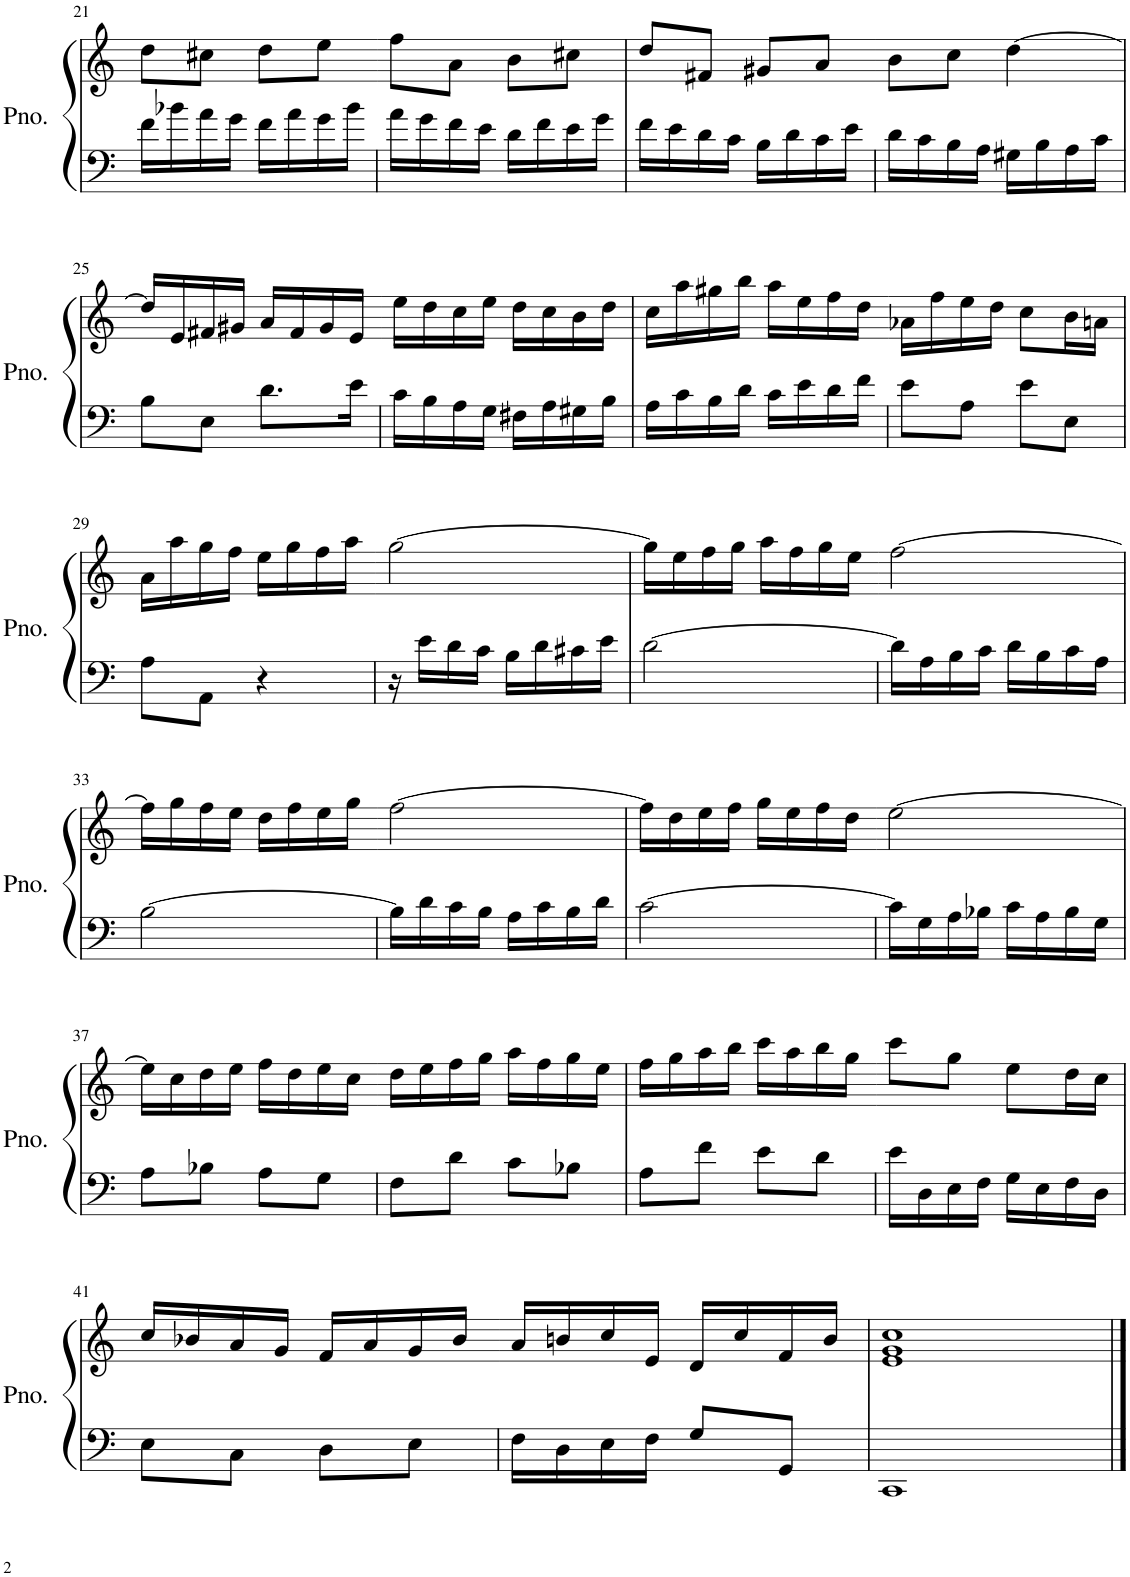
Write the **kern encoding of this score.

**kern	**kern
*part1	*part1
*staff2	*staff1
*I"Piano	*
*I'Pno.	*
!!LO:PB:g=z
*clefF4	*clefG2
*k[]	*k[]
*M2/4	*M2/4
=21	=21
16f\LL	8dd\L
16b-X\	.
16a\	8cc#X\J
16g\JJ	.
16f\LL	8dd\L
16a\	.
16g\	8ee\J
16b-\JJ	.
=22-	=22-
16a\LL	8ff\L
16g\	.
16f\	8a\J
16e\JJ	.
16d\LL	8b\L
16f\	.
16e\	8cc#X\J
16g\JJ	.
=23	=23
16f\LL	8dd/L
16e\	.
16d\	8f#X/J
16c\JJ	.
16B\LL	8g#X/L
16d\	.
16c\	8a/J
16e\JJ	.
=24-	=24-
16d\LL	8b\L
16c\	.
16B\	8cc\J
16A\JJ	.
16G#X\LL	[4dd\
16B\	.
16A\	.
16c\JJ	.
!!LO:LB:g=z
=25	=25
8B\L	16dd/LL]
.	16e/
8E\J	16f#X/
.	16g#X/JJ
8.d\L	16a/LL
.	16f#/
.	16g#/
16e\Jk	16e/JJ
=26-	=26-
16c\LL	16ee\LL
16B\	16dd\
16A\	16cc\
16G\JJ	16ee\JJ
16F#X\LL	16dd\LL
16A\	16cc\
16G#X\	16b\
16B\JJ	16dd\JJ
=27	=27
16A\LL	16cc\LL
16c\	16aa\
16B\	16gg#X\
16d\JJ	16bb\JJ
16c\LL	16aa\LL
16e\	16ee\
16d\	16ff\
16f\JJ	16dd\JJ
=28-	=28-
8e\L	16a-X\LL
.	16ff\
8A\J	16ee\
.	16dd\JJ
8e\L	8cc\L
8E\J	16b\L
.	16an\JJ
!!LO:LB:g=z
=29	=29
8A\L	16a\LL
.	16aa\
8AA\J	16gg\
.	16ff\JJ
4r	16ee\LL
.	16gg\
.	16ff\
.	16aa\JJ
=30-	=30-
16r	[2gg\
16e\LL	.
16d\	.
16c\JJ	.
16B\LL	.
16d\	.
16c#X\	.
16e\JJ	.
=31	=31
[2d\	16gg\LL]
.	16ee\
.	16ff\
.	16gg\JJ
.	16aa\LL
.	16ff\
.	16gg\
.	16ee\JJ
=32-	=32-
16d\LL]	[2ff\
16A\	.
16B\	.
16c\JJ	.
16d\LL	.
16B\	.
16c\	.
16A\JJ	.
!!LO:LB:g=z
=33	=33
[2B\	16ff\LL]
.	16gg\
.	16ff\
.	16ee\JJ
.	16dd\LL
.	16ff\
.	16ee\
.	16gg\JJ
=34-	=34-
16B\LL]	[2ff\
16d\	.
16c\	.
16B\JJ	.
16A\LL	.
16c\	.
16B\	.
16d\JJ	.
=35	=35
[2c\	16ff\LL]
.	16dd\
.	16ee\
.	16ff\JJ
.	16gg\LL
.	16ee\
.	16ff\
.	16dd\JJ
=36-	=36-
16c\LL]	[2ee\
16G\	.
16A\	.
16B-X\JJ	.
16c\LL	.
16A\	.
16B-\	.
16G\JJ	.
!!LO:LB:g=z
=37	=37
8A\L	16ee\LL]
.	16cc\
8B-X\J	16dd\
.	16ee\JJ
8A\L	16ff\LL
.	16dd\
8G\J	16ee\
.	16cc\JJ
=38-	=38-
8F\L	16dd\LL
.	16ee\
8d\J	16ff\
.	16gg\JJ
8c\L	16aa\LL
.	16ff\
8B-X\J	16gg\
.	16ee\JJ
=39	=39
8A\L	16ff\LL
.	16gg\
8f\J	16aa\
.	16bb\JJ
8e\L	16ccc\LL
.	16aa\
8d\J	16bb\
.	16gg\JJ
=40-	=40-
16e\LL	8ccc\L
16D\	.
16E\	8gg\J
16F\JJ	.
16G\LL	8ee\L
16E\	.
16F\	16dd\L
16D\JJ	16cc\JJ
!!LO:LB:g=z
=41	=41
8E\L	16cc/LL
.	16b-X/
8C\J	16a/
.	16g/JJ
8D\L	16f/LL
.	16a/
8E\J	16g/
.	16b-/JJ
=42-	=42-
16F\LL	16a/LL
16D\	16bn/
16E\	16cc/
16F\JJ	16e/JJ
8G/L	16d/LL
.	16cc/
8GG/J	16f/
.	16b/JJ
=43	=43
[2CC	[2e [2g [2cc
2ryy	2ryy
==44	==44
2CC]	2e] 2g] 2cc]
=	=
*-	*-
